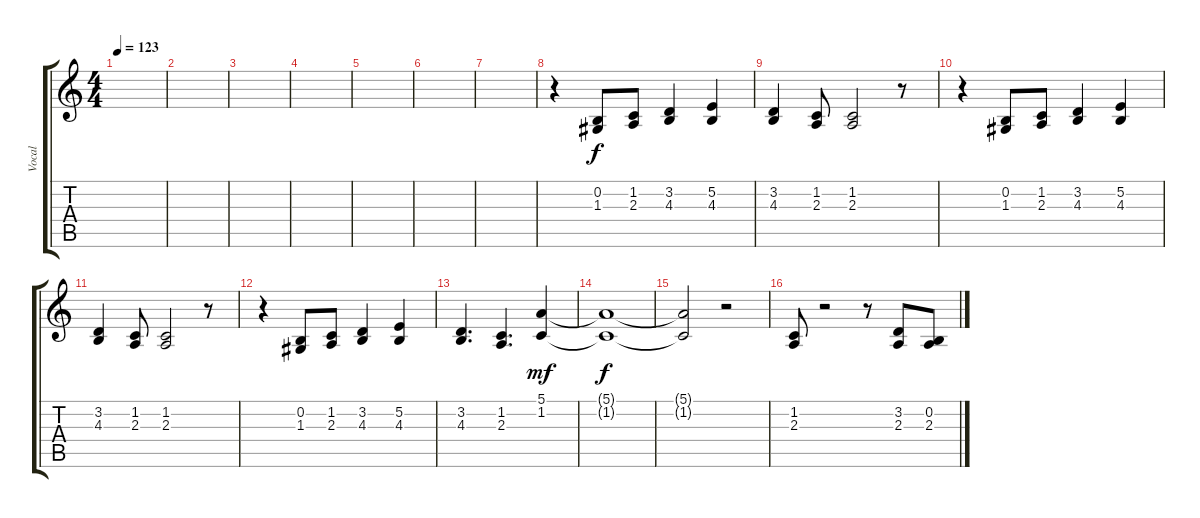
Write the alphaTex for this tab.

\track ("Vocal" "Vocal") {instrument harmonica}
\staff {score tabs}
\tuning (E4 B3 G3 D3 A2 E2) {hide}
\ts (4 4)
\tempo 123
\clef g2
\ks c
|
|
|
|
|
|
|
r.4 (0.2 1.3).8 (1.2 2.3).8 (3.2 4.3).4 (5.2 4.3).4 |
(3.2 4.3).4 (1.2 2.3).8 (1.2 2.3).2 r.8 |
r.4 (0.2 1.3).8 (1.2 2.3).8 (3.2 4.3).4 (5.2 4.3).4 |
(3.2 4.3).4 (1.2 2.3).8 (1.2 2.3).2 r.8 |
r.4 (0.2 1.3).8 (1.2 2.3).8 (3.2 4.3).4 (5.2 4.3).4 |
(3.2 4.3).4{d} (1.2 2.3).4{d} (5.1 1.2).4{dy mf} |
(5.1{t} 1.2{t}).1{dy f} |
(5.1{t} 1.2{t}).2 r.2 |
(1.2 2.3).8 r.2 r.8 (3.2 2.3).8 (0.2 2.3).8
